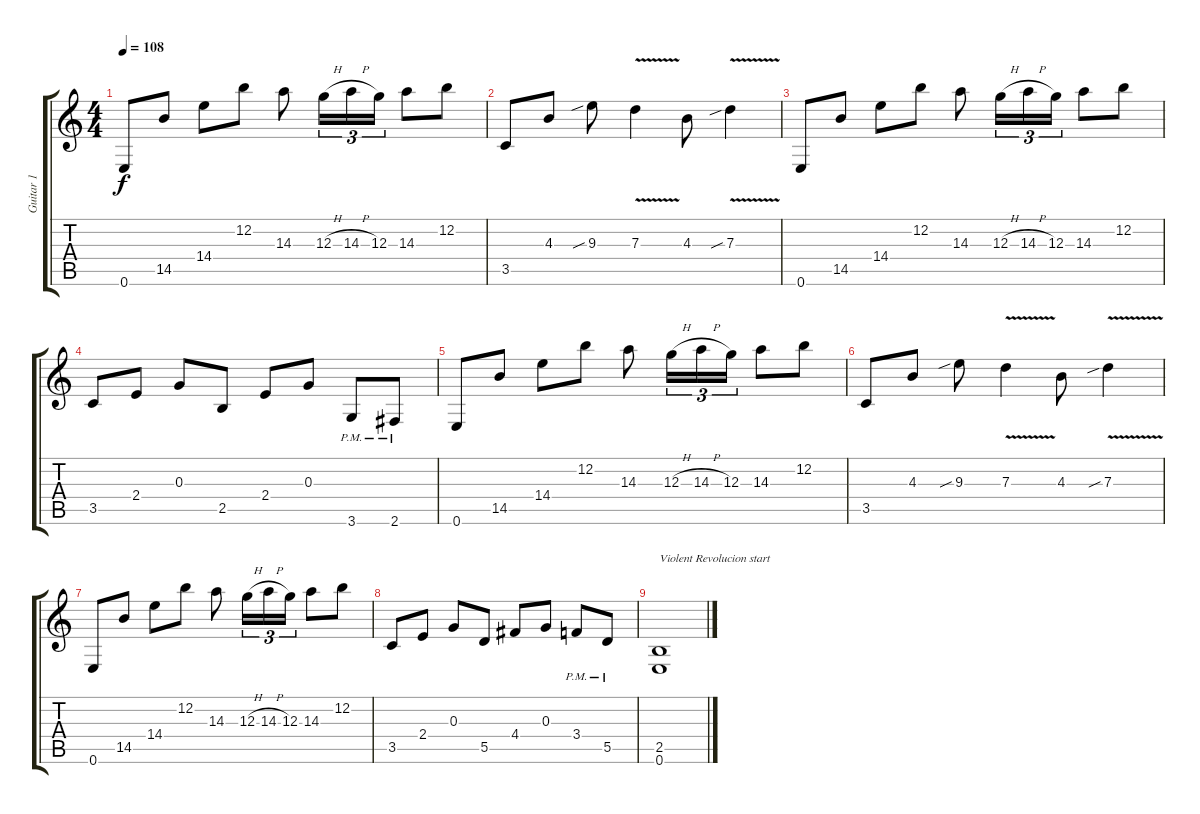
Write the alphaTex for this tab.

\track ("Guitar 1" "Guitar 1") {instrument distortionguitar}
\staff {score tabs}
\tuning (E4 B3 G3 D3 A2 E2) {hide}
\ts (4 4)
\tempo 108
\clef g2
\ks c
0.6.8{dy f} 14.5.8 14.4.8 12.2.8 14.3.8 12.3{h}.16{tu (3 2)} 14.3{h}.16{tu (3 2)} 12.3.16{tu (3 2)} 14.3.8 12.2.8 |
3.5.8 4.3.8 9.3{sib}.8 7.3{v}.4 4.3.8 7.3{v sib}.4 |
0.6.8 14.5.8 14.4.8 12.2.8 14.3.8 12.3{h}.16{tu (3 2)} 14.3{h}.16{tu (3 2)} 12.3.16{tu (3 2)} 14.3.8 12.2.8 |
3.5.8 2.4.8 0.3.8 2.5.8 2.4.8 0.3.8 3.6{pm}.8 2.6{pm}.8 |
0.6.8 14.5.8 14.4.8 12.2.8 14.3.8 12.3{h}.16{tu (3 2)} 14.3{h}.16{tu (3 2)} 12.3.16{tu (3 2)} 14.3.8 12.2.8 |
3.5.8 4.3.8 9.3{sib}.8 7.3{v}.4 4.3.8 7.3{v sib}.4 |
0.6.8 14.5.8 14.4.8 12.2.8 14.3.8 12.3{h}.16{tu (3 2)} 14.3{h}.16{tu (3 2)} 12.3.16{tu (3 2)} 14.3.8 12.2.8 |
3.5.8 2.4.8 0.3.8 5.5.8 4.4.8 0.3.8 3.4{pm}.8 5.5{pm}.8 |
(2.5 0.6).1{txt "Violent Revolucion start"}
